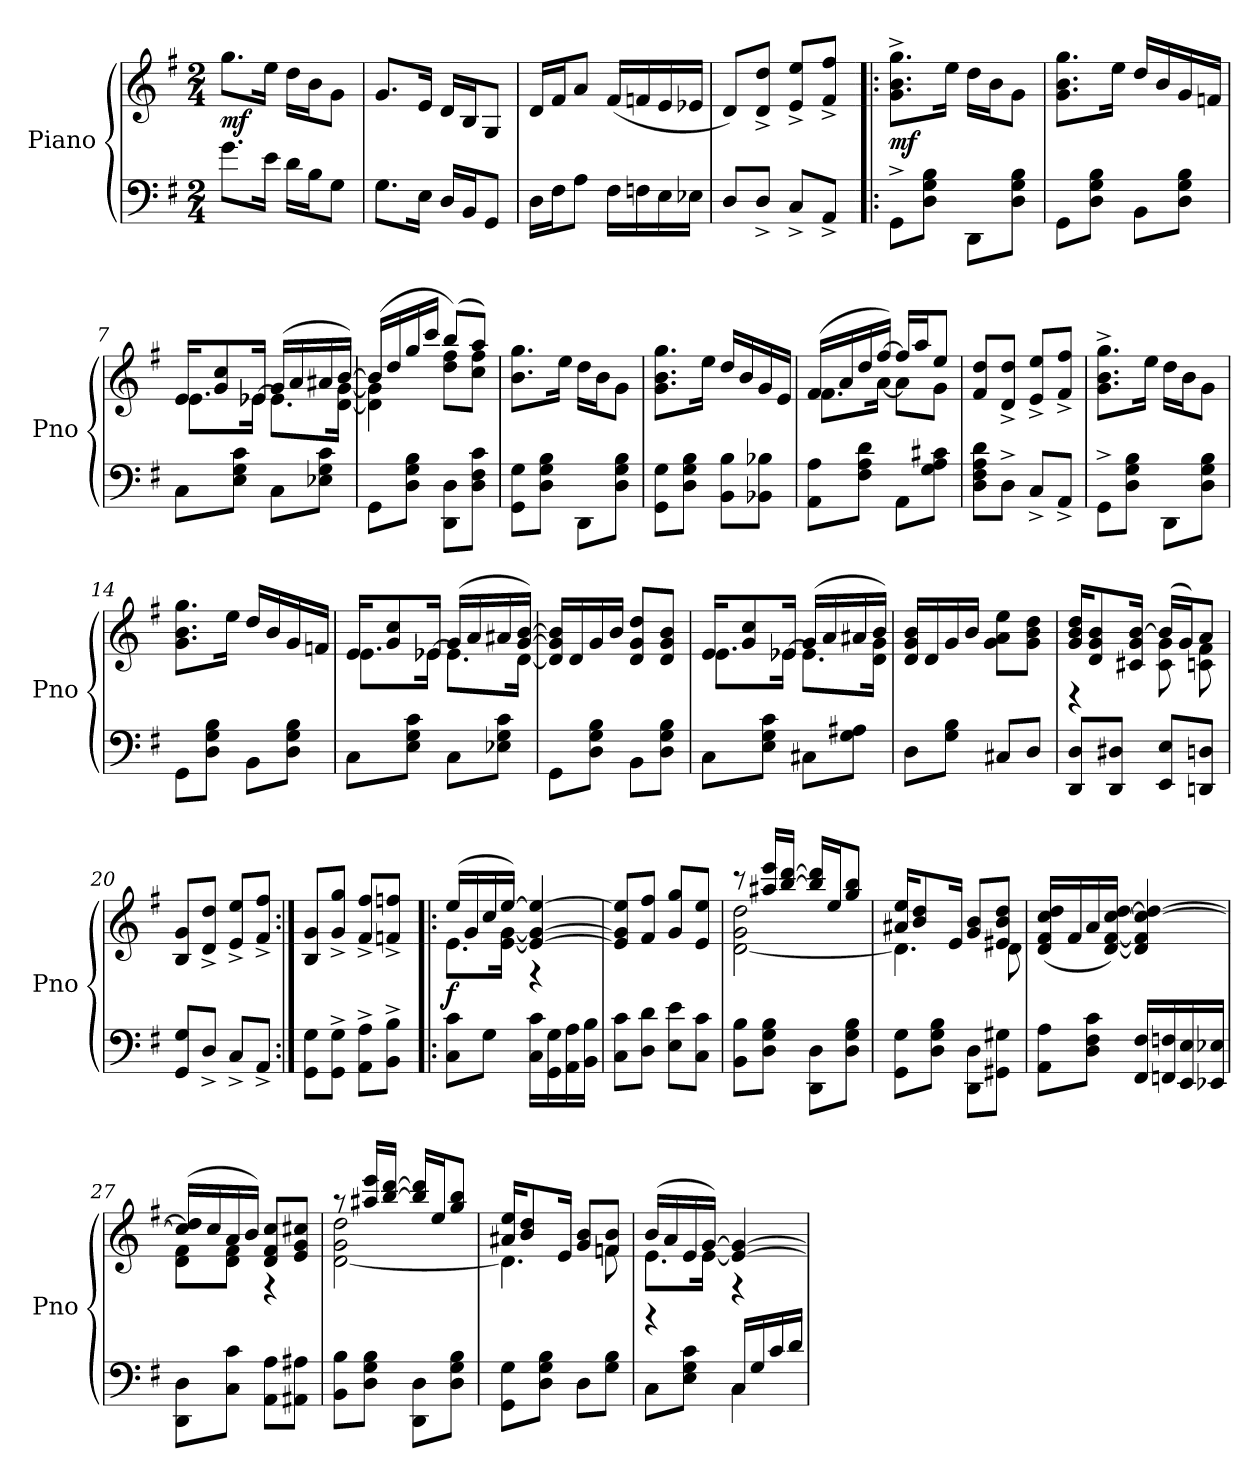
**kern	**kern	**dynam
*part1	*part1	*part1
*staff2	*staff1	*staff1/2
*I"Piano	*	*
*I'Pno	*	*
*clefF4	*clefG2	*
*k[f#]	*k[f#]	*
*M2/4	*M2/4	*
*MM100	*MM100	*
=1	=1	=1
8.g\L	8.gg\L	mf
16e\Jk	16ee\Jk	.
16d\LL	16dd\LL	.
16B\J	16b\J	.
8G\J	8g\J	.
=2	=2	=2
8.G\L	8.g/L	.
16E\Jk	16e/Jk	.
16D/LL	16d/LL	.
16BB/J	16B/J	.
8GG/J	8G/J	.
=3	=3	=3
16D\LL	16d/LL	.
16F#\J	16f#/J	.
8A\J	8a/J	.
16F#\LL	(16f#/LL	.
16Fn\	16fn/	.
16E\	16e/	.
16E-X\JJ	16e-X/JJ	.
=4	=4	=4
8D/L	8d/L)	.
8D^/J	8d^/ 8dd^/J	.
8C^/L	8e^/ 8ee^/L	.
8AA^/J	8f#^/ 8ff#^/J	.
=5!|:	=5!|:	=5!|:
8GG^\L	8.g^\ 8.b^\ 8.gg^\L	mf
8D\ 8G\ 8B\J	.	.
.	16ee\Jk	.
8DD\L	16dd\LL	.
.	16b\J	.
8D\ 8G\ 8B\J	8g\J	.
=6	=6	=6
8GG\L	8.g\ 8.b\ 8.gg\L	.
8D\ 8G\ 8B\J	.	.
.	16ee\Jk	.
8BB\L	16dd/LL	.
.	16b/	.
8D\ 8G\ 8B\J	16g/	.
.	16fn/JJ	.
=7	=7	=7
*	*^	*
8C\L	16e/KL	8.e\L	.
.	8g/ 8cc/	.	.
8E\ 8G\ 8c\J	.	.	.
.	[16e-X/Jk	16e-X\Jk	.
8C\L	(16g/LL	8.e-\L]	.
.	16a/	.	.
8E-X\ 8G\ 8c\J	16a#X/	.	.
.	[16b/JJ)	[16d\ [16g\Jk	.
=8	=8	=8	=8
8GG\L	(16b/LL]	4d]\ 4g]\	.
.	16dd/	.	.
8D\ 8G\ 8B\J	16gg/	.	.
.	16ccc/JJ	.	.
8DD\ 8D\L	(8bb/L)	8dd\ 8ff#\L	.
8D\ 8F#\ 8c\J	8aa/J)	8cc\ 8ff#\J	.
*	*v	*v	*
=9	=9	=9
8GG\ 8G\L	8.b\ 8.gg\L	.
8D\ 8G\ 8B\J	.	.
.	16ee\Jk	.
8DD\L	16dd\LL	.
.	16b\J	.
8D\ 8G\ 8B\J	8g\J	.
=10	=10	=10
8GG\ 8G\L	8.g\ 8.b\ 8.gg\L	.
8D\ 8G\ 8B\J	.	.
.	16ee\Jk	.
8BB\ 8B\L	16dd/LL	.
.	16b/	.
8BB-X\ 8B-X\J	16g/	.
.	16e/JJ	.
=11	=11	=11
*	*^	*
8AA\ 8A\L	(16f#/LL	8.f#\L	.
.	16a/	.	.
8F#\ 8A\ 8d\J	16dd/	.	.
.	[16ff#/JJ)	[16a\Jk	.
8AA\L	16ff#/LL]	8a\L]	.
.	16aa/J	.	.
8G\ 8A\ 8c#X\J	8ee/J	8g\J	.
*	*v	*v	*
=12	=12	=12
8D\ 8F#\ 8A\ 8d\L	8f#/ 8dd/L	.
8D^\J	8d^/ 8dd^/J	.
8C^/L	8e^/ 8ee^/L	.
8AA^/J	8f#^/ 8ff#^/J	.
=13	=13	=13
8GG^\L	8.g^\ 8.b^\ 8.gg^\L	.
8D\ 8G\ 8B\J	.	.
.	16ee\Jk	.
8DD\L	16dd\LL	.
.	16b\J	.
8D\ 8G\ 8B\J	8g\J	.
=14	=14	=14
8GG\L	8.g\ 8.b\ 8.gg\L	.
8D\ 8G\ 8B\J	.	.
.	16ee\Jk	.
8BB\L	16dd/LL	.
.	16b/	.
8D\ 8G\ 8B\J	16g/	.
.	16fn/JJ	.
=15	=15	=15
*	*^	*
8C\L	16e/KL	8.e\L	.
.	8g/ 8cc/	.	.
8E\ 8G\ 8c\J	.	.	.
.	[16e-X/Jk	16e-X\Jk	.
8C\L	(16g/LL	8.e-\L]	.
.	16a/	.	.
8E-X\ 8G\ 8c\J	16a#X/	.	.
.	[16g/ [16b/JJ)	[16d\Jk	.
*	*v	*v	*
=16	=16	=16
8GG\L	16d]/ 16g]/ 16b]/LL	.
.	16d/	.
8D\ 8G\ 8B\J	16g/	.
.	16b/JJ	.
8BB\L	8d/ 8g/ 8dd/L	.
8D\ 8G\ 8B\J	8d/ 8g/ 8b/J	.
=17	=17	=17
*	*^	*
8C\L	16e/KL	8.e\L	.
.	8g/ 8cc/	.	.
8E\ 8G\ 8c\J	.	.	.
.	[16e-X/Jk	16e-X\Jk	.
8C#X\L	(16g/LL	8.e-\L]	.
.	16a/	.	.
8G\ 8A#X\J	16a#X/	.	.
.	16b/JJ)	16d\ 16g\Jk	.
*	*v	*v	*
=18	=18	=18
8D\L	16d/ 16g/ 16b/LL	.
.	16d/	.
8G\ 8B\J	16g/	.
.	16b/JJ	.
8C#X/L	8g\ 8a\ 8ee\L	.
8D/J	8g\ 8b\ 8dd\J	.
=19	=19	=19
*	*^	*
8DD/ 8D/L	16g/ 16b/ 16dd/KL	4r	.
.	8d/ 8g/ 8b/	.	.
8DD/ 8D#X/J	.	.	.
.	16c#X/ 16g/ [16b/Jk	.	.
8EE/ 8E/L	(16b/LL]	8c#\ 8g\	.
.	16g/J)	.	.
8DDn/ 8Dn/J	8a/J	8cn\ 8f#\	.
*	*v	*v	*
=20	=20	=20
8GG/ 8G/L	8B/ 8g/L	.
8D^/J	8d^/ 8dd^/J	.
8C^/L	8e^/ 8ee^/L	.
8AA^/J	8f#^/ 8ff#^/J	.
=21:|!	=21:|!	=21:|!
8GG\ 8G\L	8B/ 8g/L	.
8GG^\ 8G^\J	8g^/ 8gg^/J	.
8AA^\ 8A^\L	8f#^/ 8ff#^/L	.
8BB^\ 8B^\J	8fn^/ 8ffn^/J	.
=22!|:	=22!|:	=22!|:
*	*^	*
8C\ 8c\L	(16ee/LL	8.e\L	f
.	16g/	.	.
8G\J	16cc/	.	.
.	[16ee/JJ)	[16e\ [16g\Jk	.
16C\ 16c\LL	4e_/ 4g_/ 4ee_/	4r	.
16GG\ 16G\	.	.	.
16AA\ 16A\	.	.	.
16BB\ 16B\JJ	.	.	.
*	*v	*v	*
=23	=23	=23
8C\ 8c\L	8e]/ 8g]/ 8ee]/L	.
8D\ 8d\J	8f#/ 8ff#/J	.
8E\ 8e\L	8g/ 8gg/L	.
8C\ 8c\J	8e/ 8ee/J	.
=24	=24	=24
*	*^	*
8BB\ 8B\L	8r	[2d\ 2g\ 2dd\	.
8D\ 8G\ 8B\J	16aa#X/ 16eee/LL	.	.
.	[16bb/ [16ddd/JJ	.	.
8DD\ 8D\L	16bb]/ 16ddd]/LL	.	.
.	16ee/J	.	.
8D\ 8G\ 8B\J	8gg/ 8bb/J	.	.
=25	=25	=25	=25
8GG\ 8G\L	16a#X/ 16ee/KL	4.d\]	.
.	8b/ 8dd/	.	.
8D\ 8G\ 8B\J	.	.	.
.	16e/Jk	.	.
8DD\ 8D\L	8g/ 8b/L	.	.
8GG#X\ 8G#X\J	8e#X/ 8b/ 8dd/J	8d\	.
*	*v	*v	*
=26	=26	=26
8AA\ 8A\L	(16d/ 16f#/ 16cc/ 16dd/LL	.
.	16f#/	.
8D\ 8F#\ 8c\J	16a/	.
.	[16d/ [16f#/ [16cc/ [16dd/JJ)	.
16FF#/ 16F#/LL	4d]/ 4f#]/ 4cc_/ 4dd_/	.
16FFn/ 16Fn/	.	.
16EE/ 16E/	.	.
16EE-X/ 16E-X/JJ	.	.
=27	=27	=27
*	*^	*
8DD\ 8D\L	(16cc]/ 16dd]/LL	8d\ 8f#\L	.
.	16cc/	.	.
8C\ 8c\J	16a/	8d\ 8f#\J	.
.	16b/JJ)	.	.
8AA\ 8A\L	8d/ 8f#/ 8cc/L	4r	.
8AA#X\ 8A#X\J	8e/ 8g/ 8cc#X/J	.	.
=28	=28	=28	=28
8BB\ 8B\L	8r	[2d\ 2g\ 2dd\	.
8D\ 8G\ 8B\J	16aa#X/ 16eee/LL	.	.
.	[16bb/ [16ddd/JJ	.	.
8DD\ 8D\L	16bb]/ 16ddd]/LL	.	.
.	16ee/J	.	.
8D\ 8G\ 8B\J	8gg/ 8bb/J	.	.
=29	=29	=29	=29
8GG\ 8G\L	16a#X/ 16ee/KL	4.d\]	.
.	8b/ 8dd/	.	.
8D\ 8G\ 8B\J	.	.	.
.	16e/Jk	.	.
8D\L	8g/ 8b/L	.	.
8G\ 8B\J	8fn/ 8b/J	8fn\	.
=30	=30	=30	=30
*^	*	*	*
4r	8C\L	(16b/LL	8.e\L	.
.	.	16a/	.	.
.	8E\ 8G\ 8c\J	16e/	.	.
.	.	[16g/JJ)	[16e\Jk	.
16C/LL	4C\	4e_/ 4g_/	4r	.
16G/	.	.	.	.
16c/	.	.	.	.
16d/JJ	.	.	.	.
*v	*v	*	*	*
*	*v	*v	*
=	=	=
*-	*-	*-
